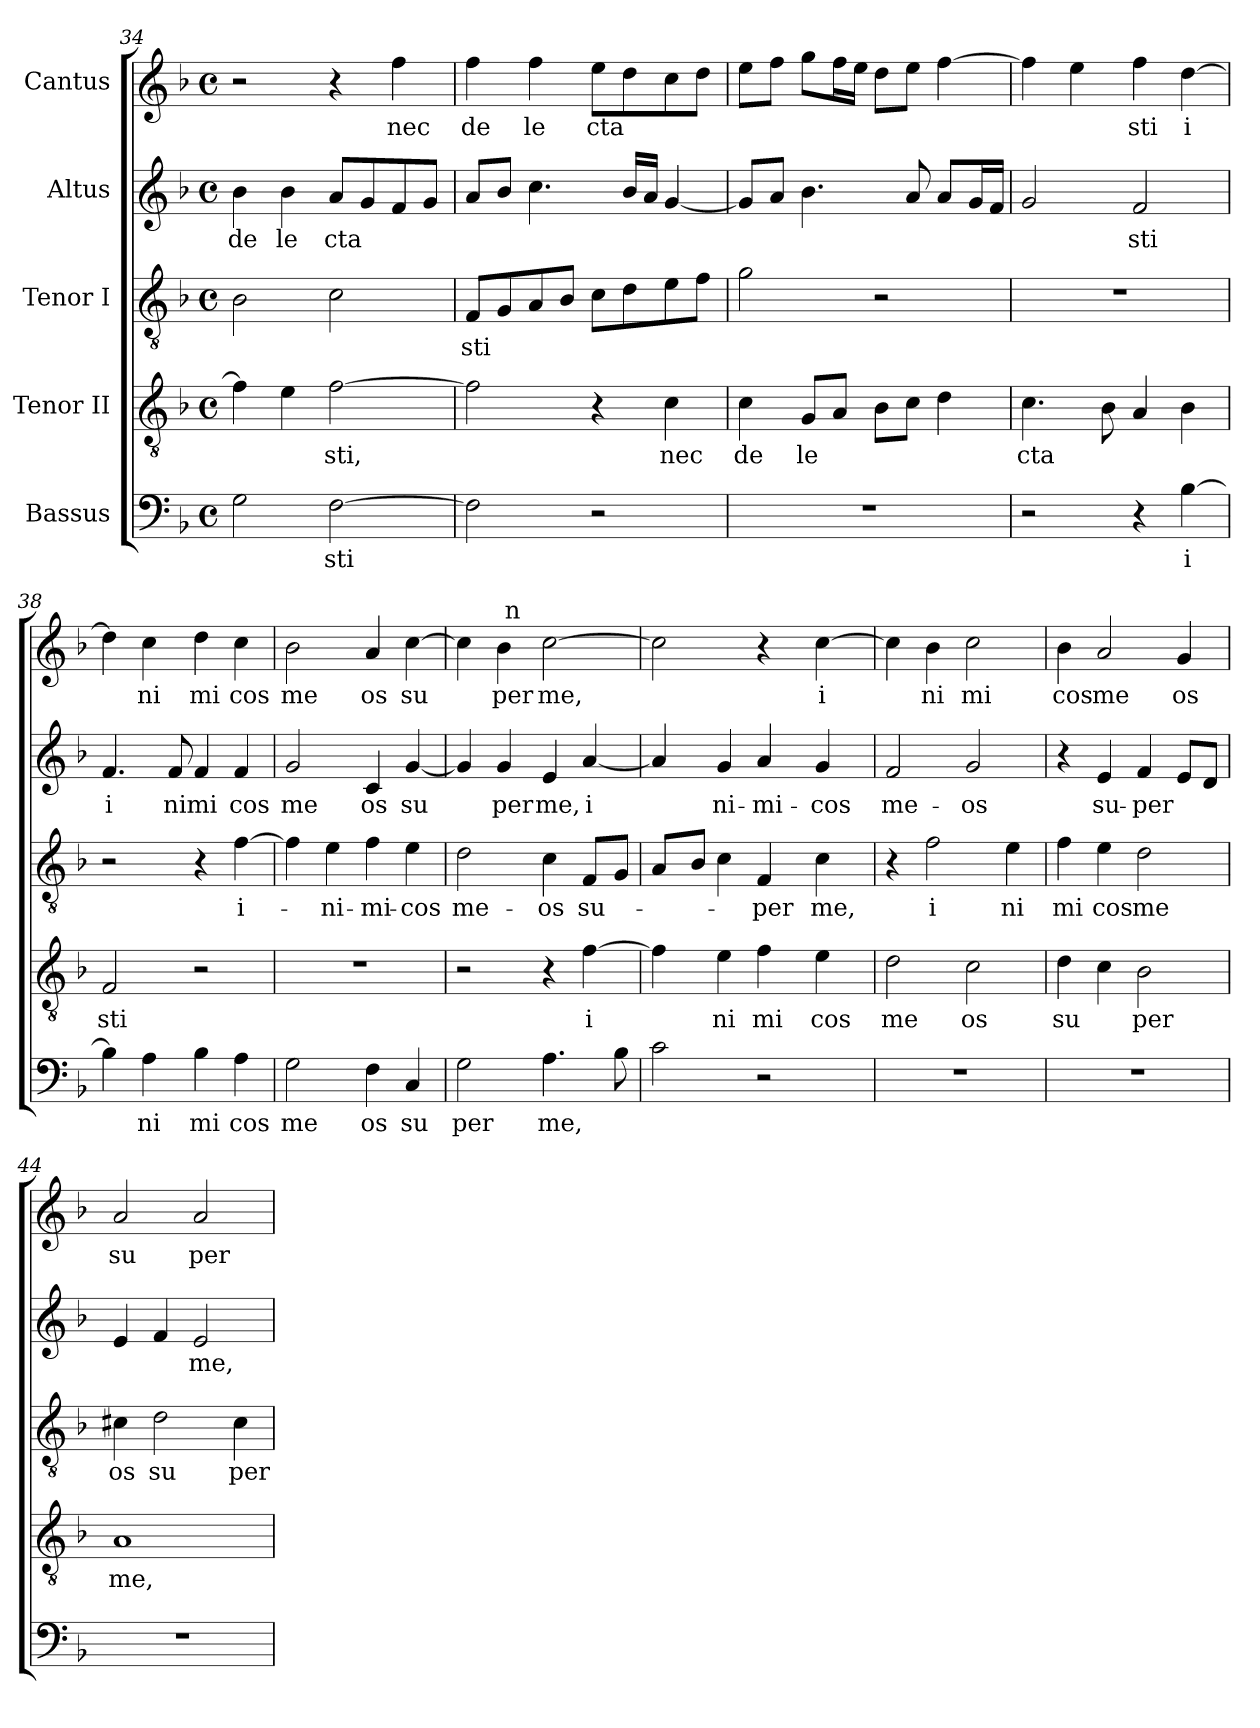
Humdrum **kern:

**kern	**text	**kern	**text	**kern	**text	**kern	**text	**kern	**text
*part5	*part5	*part4	*part4	*part3	*part3	*part2	*part2	*part1	*part1
*staff5	*staff5	*staff4	*staff4	*staff3	*staff3	*staff2	*staff2	*staff1	*staff1
*I"Bassus	*	*I"Tenor II	*	*I"Tenor I	*	*I"Altus	*	*I"Cantus	*
*clefF4	*	*clefGv2	*	*clefGv2	*	*clefG2	*	*clefG2	*
*k[b-]	*	*k[b-]	*	*k[b-]	*	*k[b-]	*	*k[b-]	*
*F:	*	*F:	*	*F:	*	*F:	*	*F:	*
*M4/4	*	*M4/4	*	*M4/4	*	*M4/4	*	*M4/4	*
*met(c)	*	*met(c)	*	*met(c)	*	*met(c)	*	*met(c)	*
=34	=34	=34	=34	=34	=34	=34	=34	=34	=34
!	!	!	!	!	!	!	!LO:LY:b:cj	!	!
2G\	.	4f\]	.	2B-\	.	4b-\	de	2r	.
!	!	!	!	!	!	!	!LO:LY:b:cj	!	!
.	.	4e\	.	.	.	4b-\	le	.	.
!	!LO:LY:b:cj	!	!LO:LY:b	!	!	!	!LO:LY:b	!	!
[<2F\	sti	[>2f\	sti,	2c\	.	8a/L	cta	4r	.
.	.	.	.	.	.	8g/	.	.	.
!	!	!	!	!	!	!	!	!	!LO:LY:b:cj
.	.	.	.	.	.	8f/	.	4ff\	nec
.	.	.	.	.	.	8g/J	.	.	.
!!LO:LB:g=z
=35	=35	=35	=35	=35	=35	=35	=35	=35	=35
!	!	!	!	!	!LO:LY:b	!	!	!	!LO:LY:b:cj
2F\]	.	2f\]	.	8F/L	sti	8a/L	.	4ff\	de
.	.	.	.	8G/	.	8b-/J	.	.	.
!	!	!	!	!	!	!	!	!	!LO:LY:b:cj
.	.	.	.	8A/	.	4.cc\	.	4ff\	le
.	.	.	.	8B-/J	.	.	.	.	.
!	!	!	!	!	!	!	!	!	!LO:LY:b
2r	.	4r	.	8c\L	.	.	.	8ee\L	cta
.	.	.	.	8d\	.	16b-/L	.	8dd\	.
.	.	.	.	.	.	16a/J	.	.	.
!	!	!	!LO:LY:b:cj	!	!	!	!	!	!
.	.	4c\	nec	8e\	.	[<4g/	.	8cc\	.
.	.	.	.	8f\J	.	.	.	8dd\J	.
=36	=36	=36	=36	=36	=36	=36	=36	=36	=36
!	!	!	!LO:LY:b:cj	!	!	!	!	!	!
1r	.	4c\	de	2g\	.	8g/L]	.	8ee\L	.
.	.	.	.	.	.	8a/J	.	8ff\J	.
!	!	!	!LO:LY:b:cj	!	!	!	!	!	!
.	.	8G/L	le	.	.	4.b-\	.	8gg\L	.
.	.	8A/J	.	.	.	.	.	16ff\	.
.	.	.	.	.	.	.	.	16ee\J	.
.	.	8B-\L	.	2r	.	.	.	8dd\L	.
.	.	8c\J	.	.	.	8a/	.	8ee\J	.
.	.	4d\	.	.	.	8a/L	.	[>4ff\	.
.	.	.	.	.	.	16g/	.	.	.
.	.	.	.	.	.	16f/J	.	.	.
=37	=37	=37	=37	=37	=37	=37	=37	=37	=37
!	!	!	!LO:LY:b	!	!	!	!	!	!
2r	.	4.c\	cta	1r	.	2g/	.	4ff\]	.
.	.	.	.	.	.	.	.	4ee\	.
.	.	8B-\	.	.	.	.	.	.	.
!	!	!	!	!	!	!	!LO:LY:b:cj	!	!LO:LY:b:cj
4r	.	4A/	.	.	.	2f/	sti	4ff\	sti
!	!LO:LY:b:rj	!	!	!	!	!	!	!	!LO:LY:b:rj
[>4B-\	i	4B-\	.	.	.	.	.	[>4dd\	i
=38	=38	=38	=38	=38	=38	=38	=38	=38	=38
!	!	!	!LO:LY:b:cj	!	!	!	!LO:LY:b:cj	!	!
4B-\]	.	2F/	sti	2r	.	4.f/	i	4dd\]	.
!	!LO:LY:b:cj	!	!	!	!	!	!	!	!LO:LY:b:cj
4A\	ni	.	.	.	.	.	.	4cc\	ni
!	!	!	!	!	!	!	!LO:LY:b	!	!
.	.	.	.	.	.	8f/	nimi	.	.
!	!LO:LY:b:cj	!	!	!	!	!	!	!	!LO:LY:b:cj
4B-\	mi	2r	.	4r	.	4f/	.	4dd\	mi
!	!LO:LY:b:cj	!	!	!	!LO:LY:b:rj	!	!LO:LY:b:cj	!	!LO:LY:b:cj
4A\	cos	.	.	[>4f\	i-	4f/	cos	4cc\	cos
=39	=39	=39	=39	=39	=39	=39	=39	=39	=39
!	!LO:LY:b:cj	!	!	!	!	!	!LO:LY:b:cj	!	!LO:LY:b:cj
2G\	me	1r	.	4f\]	.	2g/	me	2b-\	me
!	!	!	!	!	!LO:LY:b:cj	!	!	!	!
.	.	.	.	4e\	-ni-	.	.	.	.
!	!LO:LY:b:cj	!	!	!	!LO:LY:b:cj	!	!LO:LY:b:cj	!	!LO:LY:b:cj
4F\	os	.	.	4f\	-mi-	4c/	os	4a/	os
!	!LO:LY:b:cj	!	!	!	!LO:LY:b:cj	!	!LO:LY:b:cj	!	!LO:LY:b:cj
4C/	su	.	.	4e\	-cos	[<4g/	su	[>4cc\	su
=40	=40	=40	=40	=40	=40	=40	=40	=40	=40
!	!LO:LY:b:cj	!	!	!	!LO:LY:b:cj	!	!	!	!
*	*	*	*	*	*	*	*	*^	*
2G\	per	2r	.	2d\	me-	4g/]	.	4cc\]	4ryy	.
!	!	!	!	!	!	!	!LO:LY:b:cj	!	!	!LO:LY:b:cj
.	.	.	.	.	.	4g/	per	4b-\	64ryy	per
!	!	!	!	!	!	!	!	!	!LO:TX:a:t=n	!
.	.	.	.	.	.	.	.	.	2ryy	.
!	!LO:LY:b	!	!	!	!LO:LY:b:cj	!	!LO:LY:b:cj	!	!	!LO:LY:b
4.A\	me,	4r	.	4c\	-os	4e/	me,	[<2cc\	.	me,
!	!	!	!LO:LY:b:rj	!	!LO:LY:b:cj	!	!LO:LY:b:rj	!	!	!
.	.	[>4f\	i	8F/L	su-	[>4a/	i	.	.	.
.	.	.	.	.	.	.	.	.	8...ryy	.
8B-\	.	.	.	8G/J	.	.	.	.	.	.
!!LO:PB:g=z
=41	=41	=41	=41	=41	=41	=41	=41	=41	=41	=41
*	*	*^	*	*^	*	*^	*	*v	*v	*
2c\	.	4f\]	32ryy	.	8A/L	16.ryy	.	4a/]	32ryy	.	2cc\]	.
.	.	.	2ryy	.	.	.	.	.	2ryy	.	.	.
.	.	.	.	.	.	2ryy	.	.	.	.	.	.
.	.	.	.	.	8B-/J	.	.	.	.	.	.	.
!	!	!	!	!LO:LY:b:cj	!	!	!	!	!	!LO:LY:b:cj	!	!
.	.	4e\	.	ni	4c\	.	.	4g/	.	ni-	.	.
!	!	!	!	!LO:LY:b:cj	!	!	!LO:LY:b:cj	!	!	!LO:LY:b:cj	!	!
2r	.	4f\	.	mi	4F/	.	-per	4a/	.	-mi-	4r	.
.	.	.	4...ryy	.	.	.	.	.	4...ryy	.	.	.
.	.	.	.	.	.	4ryy	.	.	.	.	.	.
!	!	!	!	!LO:LY:b:cj	!	!	!LO:LY:b:cj	!	!	!LO:LY:b:cj	!	!LO:LY:b:rj
.	.	4e\	.	cos	4c\	.	me,	4g/	.	-cos	[>4cc\	i
.	.	.	.	.	.	8ryy	.	.	.	.	.	.
.	.	.	.	.	.	32ryy	.	.	.	.	.	.
=42	=42	=42	=42	=42	=42	=42	=42	=42	=42	=42	=42	=42
!	!	!	!	!LO:LY:b:cj	!	!	!	!	!	!LO:LY:b:cj	!	!
*	*	*v	*v	*	*	*	*	*v	*v	*	*	*
*	*	*	*	*v	*v	*	*	*	*	*
1r	.	2d\	me	4r	.	2f/	me-	4cc\]	.
!	!	!	!	!	!LO:LY:b:cj	!	!	!	!LO:LY:b:cj
.	.	.	.	2f\	i	.	.	4b-\	ni
!	!	!	!LO:LY:b:cj	!	!	!	!LO:LY:b:cj	!	!LO:LY:b:cj
.	.	2c\	os	.	.	2g/	-os	2cc\	mi
!	!	!	!	!	!LO:LY:b:cj	!	!	!	!
.	.	.	.	4e\	ni	.	.	.	.
=43	=43	=43	=43	=43	=43	=43	=43	=43	=43
!	!	!	!LO:LY:b:cj	!	!LO:LY:b:cj	!	!	!	!LO:LY:b:cj
1r	.	4d\	su	4f\	mi	4r	.	4b-\	cos
!	!	!	!	!	!LO:LY:b:cj	!	!LO:LY:b:cj	!	!LO:LY:b:cj
.	.	4c\	.	4e\	cos	4e/	su-	2a/	me
!	!	!	!LO:LY:b:cj	!	!LO:LY:b:cj	!	!LO:LY:b	!	!
.	.	2B-\	per	2d\	me	4f/	-per	.	.
!	!	!	!	!	!	!	!	!	!LO:LY:b:cj
.	.	.	.	.	.	8e/L	.	4g/	os
.	.	.	.	.	.	8d/J	.	.	.
=44	=44	=44	=44	=44	=44	=44	=44	=44	=44
!	!	!	!LO:LY:b:cj	!	!LO:LY:b:cj	!	!	!	!LO:LY:b:cj
1r	.	1A	me,	4c#X\	os	4e/	.	2a/	su
!	!	!	!	!	!LO:LY:b:cj	!	!	!	!
.	.	.	.	2d\	su	4f/	.	.	.
!	!	!	!	!	!	!	!LO:LY:b	!	!LO:LY:b:cj
.	.	.	.	.	.	2e/	me,	2a/	per
!	!	!	!	!	!LO:LY:b:cj	!	!	!	!
.	.	.	.	4c#\	per	.	.	.	.
=	=	=	=	=	=	=	=	=	=
*-	*-	*-	*-	*-	*-	*-	*-	*-	*-
